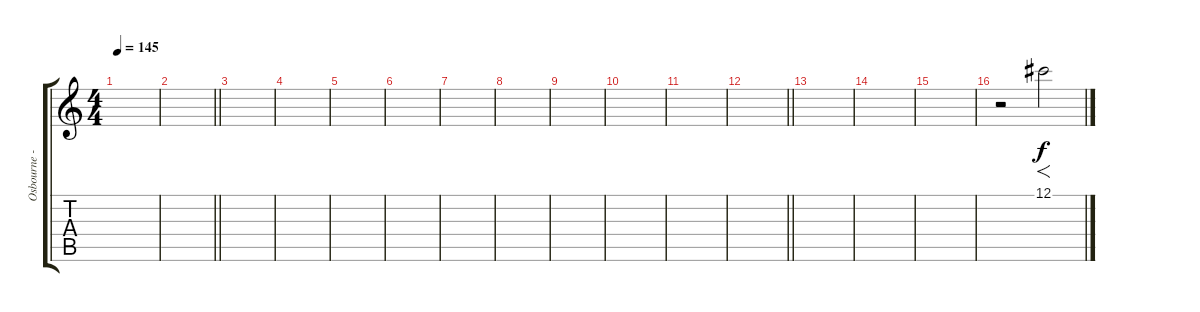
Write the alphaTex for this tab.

\track ("Osbourne - Vocals" "Osbourne -") {instrument overdrivenguitar}
\staff {score tabs}
\tuning (Db4 Ab3 E3 B2 Gb2 Db2) {hide}
\ts (4 4)
\tempo 145
\clef g2
\ks c
|
\barLineRight lightlight
|
|
|
|
|
|
|
|
|
|
\barLineRight lightlight
|
|
|
|
r.2 12.1.2{f}
